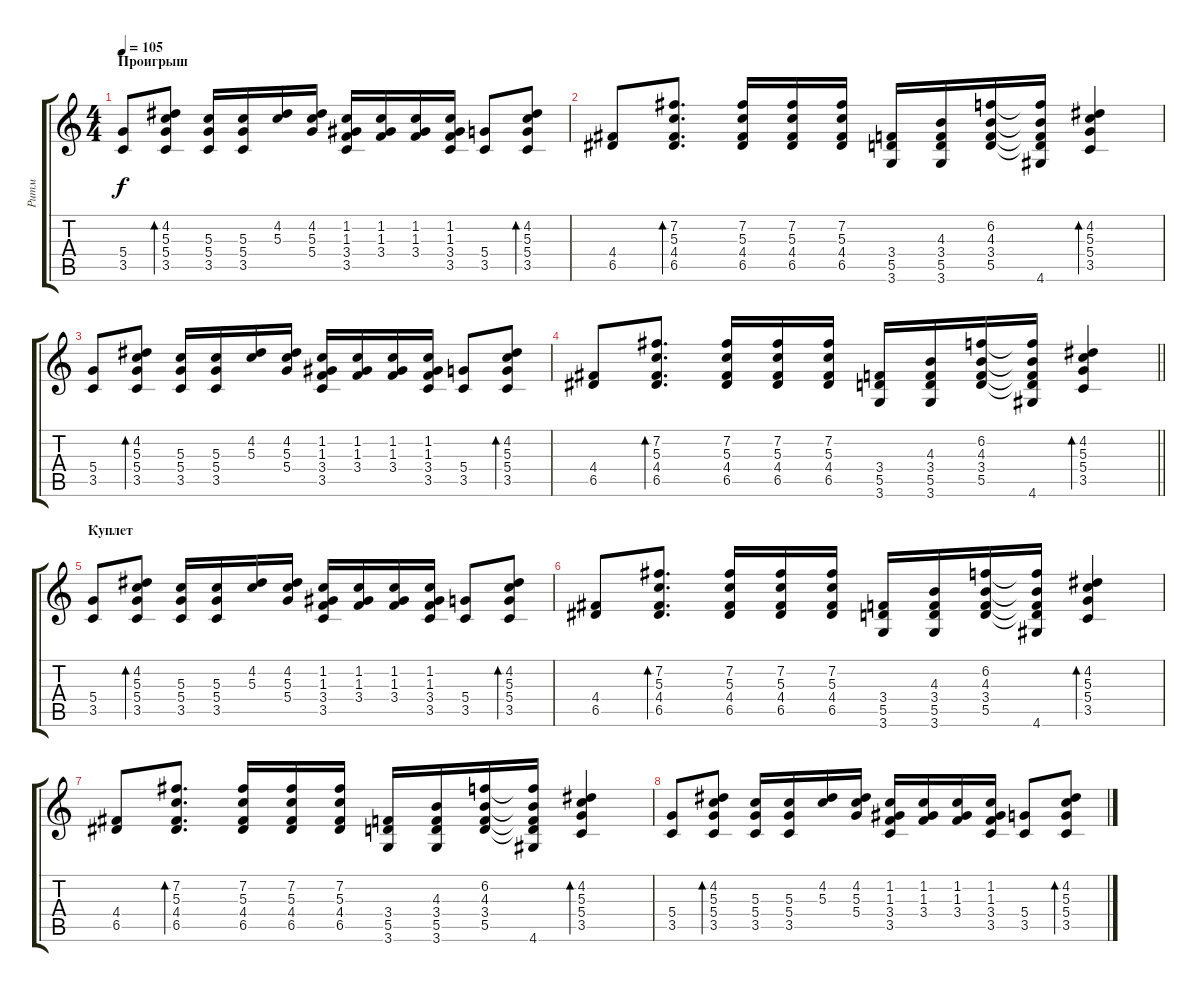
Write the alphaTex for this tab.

\track ("Ритм" "Ритм") {instrument acousticguitarsteel}
\staff {score tabs}
\tuning (E4 B3 G3 D3 A2 E2) {hide}
\ts (4 4)
\section ("" "Проигрыш")
\tempo 105
\clef g2
\ks c
(5.4 3.5).8{dy f} (4.2 5.3 5.4 3.5).8{bd 60} (5.3 5.4 3.5).16 (5.3 5.4 3.5).16 (4.2 5.3).16 (4.2 5.3 5.4).16 (1.2 1.3 3.4 3.5).16 (1.2 1.3 3.4).16 (1.2 1.3 3.4).16 (1.2 1.3 3.4 3.5).16 (5.4 3.5).8 (4.2 5.3 5.4 3.5).8{bd 60} |
(4.4 6.5).8 (7.2 5.3 4.4 6.5).8{d bd 60} (7.2 5.3 4.4 6.5).16 (7.2 5.3 4.4 6.5).16 (7.2 5.3 4.4 6.5).16 (3.4 5.5 3.6).16 (4.3 3.4 5.5 3.6).16 (6.2 4.3 3.4 5.5).16 (6.2{t} 4.3{t} 3.4{t} 5.5{t} 4.6).16 (4.2 5.3 5.4 3.5).4{bd 60} |
(5.4 3.5).8 (4.2 5.3 5.4 3.5).8{bd 60} (5.3 5.4 3.5).16 (5.3 5.4 3.5).16 (4.2 5.3).16 (4.2 5.3 5.4).16 (1.2 1.3 3.4 3.5).16 (1.2 1.3 3.4).16 (1.2 1.3 3.4).16 (1.2 1.3 3.4 3.5).16 (5.4 3.5).8 (4.2 5.3 5.4 3.5).8{bd 60} |
\barLineRight lightlight
(4.4 6.5).8 (7.2 5.3 4.4 6.5).8{d bd 60} (7.2 5.3 4.4 6.5).16 (7.2 5.3 4.4 6.5).16 (7.2 5.3 4.4 6.5).16 (3.4 5.5 3.6).16 (4.3 3.4 5.5 3.6).16 (6.2 4.3 3.4 5.5).16 (6.2{t} 4.3{t} 3.4{t} 5.5{t} 4.6).16 (4.2 5.3 5.4 3.5).4{bd 60} |
\section ("" "Куплет")
(5.4 3.5).8 (4.2 5.3 5.4 3.5).8{bd 60} (5.3 5.4 3.5).16 (5.3 5.4 3.5).16 (4.2 5.3).16 (4.2 5.3 5.4).16 (1.2 1.3 3.4 3.5).16 (1.2 1.3 3.4).16 (1.2 1.3 3.4).16 (1.2 1.3 3.4 3.5).16 (5.4 3.5).8 (4.2 5.3 5.4 3.5).8{bd 60} |
(4.4 6.5).8 (7.2 5.3 4.4 6.5).8{d bd 60} (7.2 5.3 4.4 6.5).16 (7.2 5.3 4.4 6.5).16 (7.2 5.3 4.4 6.5).16 (3.4 5.5 3.6).16 (4.3 3.4 5.5 3.6).16 (6.2 4.3 3.4 5.5).16 (6.2{t} 4.3{t} 3.4{t} 5.5{t} 4.6).16 (4.2 5.3 5.4 3.5).4{bd 60} |
(4.4 6.5).8 (7.2 5.3 4.4 6.5).8{d bd 60} (7.2 5.3 4.4 6.5).16 (7.2 5.3 4.4 6.5).16 (7.2 5.3 4.4 6.5).16 (3.4 5.5 3.6).16 (4.3 3.4 5.5 3.6).16 (6.2 4.3 3.4 5.5).16 (6.2{t} 4.3{t} 3.4{t} 5.5{t} 4.6).16 (4.2 5.3 5.4 3.5).4{bd 60} |
(5.4 3.5).8 (4.2 5.3 5.4 3.5).8{bd 60} (5.3 5.4 3.5).16 (5.3 5.4 3.5).16 (4.2 5.3).16 (4.2 5.3 5.4).16 (1.2 1.3 3.4 3.5).16 (1.2 1.3 3.4).16 (1.2 1.3 3.4).16 (1.2 1.3 3.4 3.5).16 (5.4 3.5).8 (4.2 5.3 5.4 3.5).8{bd 60}
